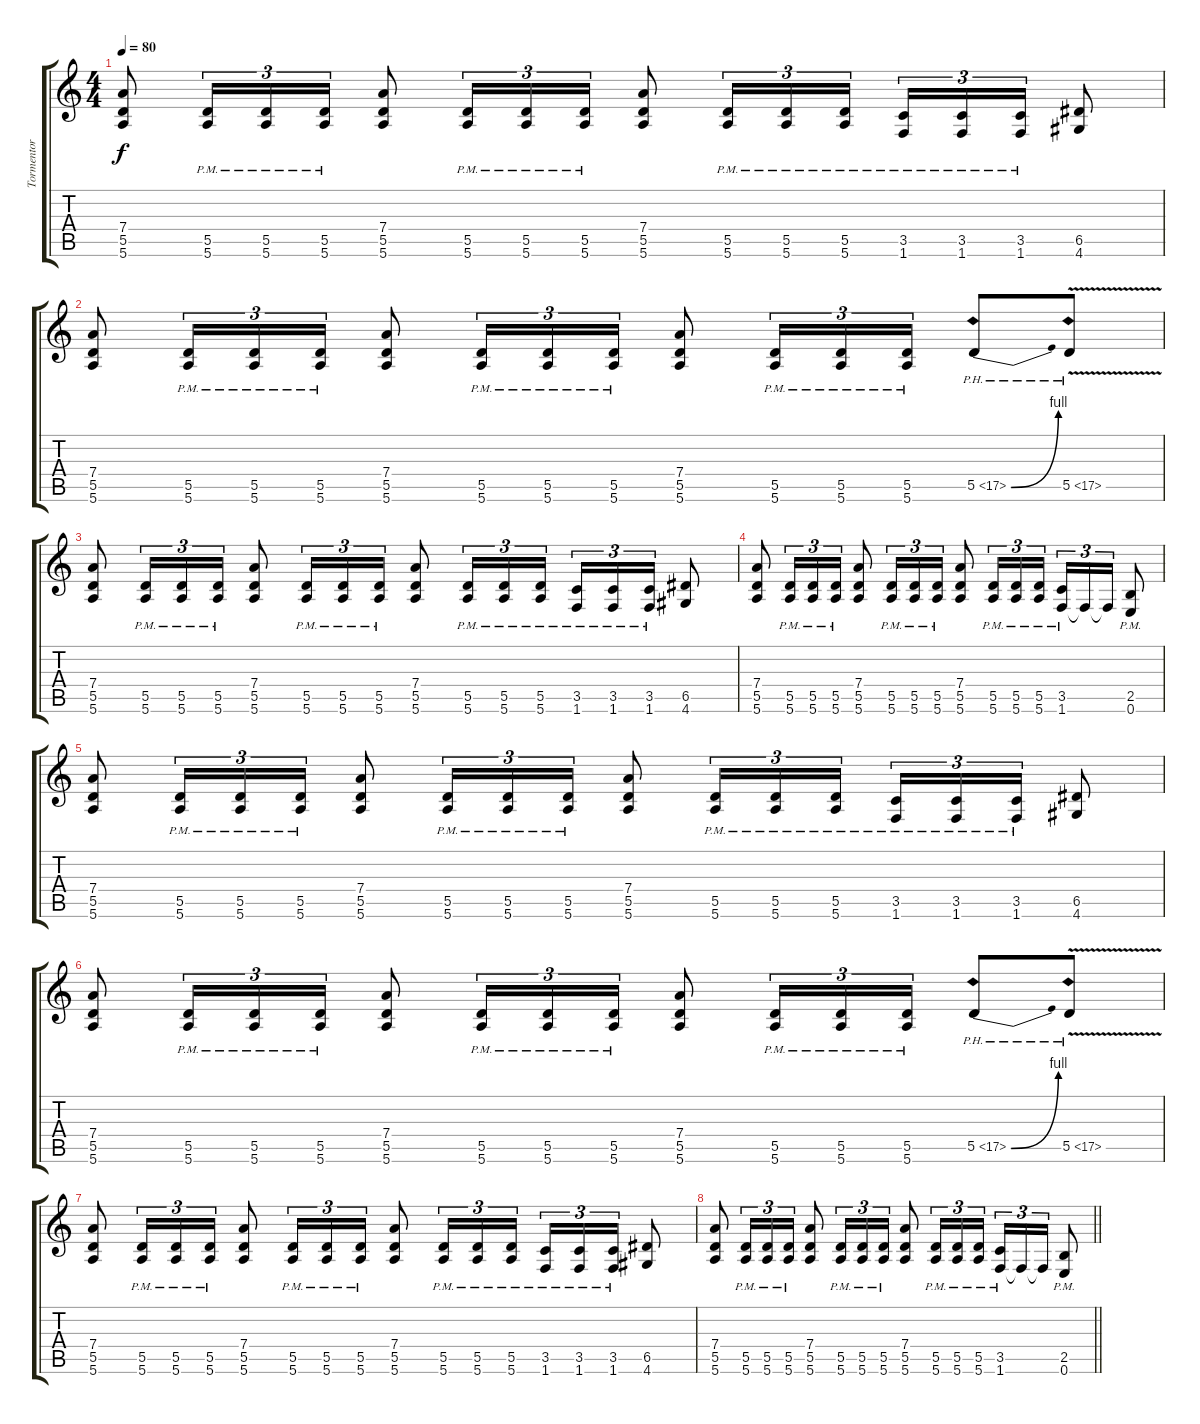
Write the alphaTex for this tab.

\track ("Tormentor" "Tormentor") {instrument distortionguitar}
\staff {score tabs}
\tuning (E4 B3 G3 D3 A2 E2) {hide}
\ts (4 4)
\tempo 80
\clef g2
\ks c
(7.4 5.5 5.6).8{dy f} (5.5{pm} 5.6{pm}).16{tu (3 2)} (5.5{pm} 5.6{pm}).16{tu (3 2)} (5.5{pm} 5.6{pm}).16{tu (3 2)} (7.4 5.5 5.6).8 (5.5{pm} 5.6{pm}).16{tu (3 2)} (5.5{pm} 5.6{pm}).16{tu (3 2)} (5.5{pm} 5.6{pm}).16{tu (3 2)} (7.4 5.5 5.6).8 (5.5{pm} 5.6{pm}).16{tu (3 2)} (5.5{pm} 5.6{pm}).16{tu (3 2)} (5.5{pm} 5.6{pm}).16{tu (3 2)} (3.5{pm} 1.6{pm}).16{tu (3 2)} (3.5{pm} 1.6{pm}).16{tu (3 2)} (3.5{pm} 1.6{pm}).16{tu (3 2)} (6.5 4.6).8 |
(7.4 5.5 5.6).8 (5.5{pm} 5.6{pm}).16{tu (3 2)} (5.5{pm} 5.6{pm}).16{tu (3 2)} (5.5{pm} 5.6{pm}).16{tu (3 2)} (7.4 5.5 5.6).8 (5.5{pm} 5.6{pm}).16{tu (3 2)} (5.5{pm} 5.6{pm}).16{tu (3 2)} (5.5{pm} 5.6{pm}).16{tu (3 2)} (7.4 5.5 5.6).8 (5.5{pm} 5.6{pm}).16{tu (3 2)} (5.5{pm} 5.6{pm}).16{tu (3 2)} (5.5{pm} 5.6{pm}).16{tu (3 2)} 5.5{be (bend 0 0 60 4) ph 12}.8 5.5{ph 12 v}.8 |
(7.4 5.5 5.6).8 (5.5{pm} 5.6{pm}).16{tu (3 2)} (5.5{pm} 5.6{pm}).16{tu (3 2)} (5.5{pm} 5.6{pm}).16{tu (3 2)} (7.4 5.5 5.6).8 (5.5{pm} 5.6{pm}).16{tu (3 2)} (5.5{pm} 5.6{pm}).16{tu (3 2)} (5.5{pm} 5.6{pm}).16{tu (3 2)} (7.4 5.5 5.6).8 (5.5{pm} 5.6{pm}).16{tu (3 2)} (5.5{pm} 5.6{pm}).16{tu (3 2)} (5.5{pm} 5.6{pm}).16{tu (3 2)} (3.5{pm} 1.6{pm}).16{tu (3 2)} (3.5{pm} 1.6{pm}).16{tu (3 2)} (3.5{pm} 1.6{pm}).16{tu (3 2)} (6.5 4.6).8 |
(7.4 5.5 5.6).8 (5.5{pm} 5.6{pm}).16{tu (3 2)} (5.5{pm} 5.6{pm}).16{tu (3 2)} (5.5{pm} 5.6{pm}).16{tu (3 2)} (7.4 5.5 5.6).8 (5.5{pm} 5.6{pm}).16{tu (3 2)} (5.5{pm} 5.6{pm}).16{tu (3 2)} (5.5{pm} 5.6{pm}).16{tu (3 2)} (7.4 5.5 5.6).8 (5.5{pm} 5.6{pm}).16{tu (3 2)} (5.5{pm} 5.6{pm}).16{tu (3 2)} (5.5{pm} 5.6{pm}).16{tu (3 2)} (3.5{pm} 1.6{pm}).16{tu (3 2)} 1.6{t}.16{tu (3 2)} 1.6{t}.16{tu (3 2)} (2.5{pm} 0.6{pm}).8 |
(7.4 5.5 5.6).8 (5.5{pm} 5.6{pm}).16{tu (3 2)} (5.5{pm} 5.6{pm}).16{tu (3 2)} (5.5{pm} 5.6{pm}).16{tu (3 2)} (7.4 5.5 5.6).8 (5.5{pm} 5.6{pm}).16{tu (3 2)} (5.5{pm} 5.6{pm}).16{tu (3 2)} (5.5{pm} 5.6{pm}).16{tu (3 2)} (7.4 5.5 5.6).8 (5.5{pm} 5.6{pm}).16{tu (3 2)} (5.5{pm} 5.6{pm}).16{tu (3 2)} (5.5{pm} 5.6{pm}).16{tu (3 2)} (3.5{pm} 1.6{pm}).16{tu (3 2)} (3.5{pm} 1.6{pm}).16{tu (3 2)} (3.5{pm} 1.6{pm}).16{tu (3 2)} (6.5 4.6).8 |
(7.4 5.5 5.6).8 (5.5{pm} 5.6{pm}).16{tu (3 2)} (5.5{pm} 5.6{pm}).16{tu (3 2)} (5.5{pm} 5.6{pm}).16{tu (3 2)} (7.4 5.5 5.6).8 (5.5{pm} 5.6{pm}).16{tu (3 2)} (5.5{pm} 5.6{pm}).16{tu (3 2)} (5.5{pm} 5.6{pm}).16{tu (3 2)} (7.4 5.5 5.6).8 (5.5{pm} 5.6{pm}).16{tu (3 2)} (5.5{pm} 5.6{pm}).16{tu (3 2)} (5.5{pm} 5.6{pm}).16{tu (3 2)} 5.5{be (bend 0 0 60 4) ph 12}.8 5.5{ph 12 v}.8 |
(7.4 5.5 5.6).8 (5.5{pm} 5.6{pm}).16{tu (3 2)} (5.5{pm} 5.6{pm}).16{tu (3 2)} (5.5{pm} 5.6{pm}).16{tu (3 2)} (7.4 5.5 5.6).8 (5.5{pm} 5.6{pm}).16{tu (3 2)} (5.5{pm} 5.6{pm}).16{tu (3 2)} (5.5{pm} 5.6{pm}).16{tu (3 2)} (7.4 5.5 5.6).8 (5.5{pm} 5.6{pm}).16{tu (3 2)} (5.5{pm} 5.6{pm}).16{tu (3 2)} (5.5{pm} 5.6{pm}).16{tu (3 2)} (3.5{pm} 1.6{pm}).16{tu (3 2)} (3.5{pm} 1.6{pm}).16{tu (3 2)} (3.5{pm} 1.6{pm}).16{tu (3 2)} (6.5 4.6).8 |
\barLineRight lightlight
(7.4 5.5 5.6).8 (5.5{pm} 5.6{pm}).16{tu (3 2)} (5.5{pm} 5.6{pm}).16{tu (3 2)} (5.5{pm} 5.6{pm}).16{tu (3 2)} (7.4 5.5 5.6).8 (5.5{pm} 5.6{pm}).16{tu (3 2)} (5.5{pm} 5.6{pm}).16{tu (3 2)} (5.5{pm} 5.6{pm}).16{tu (3 2)} (7.4 5.5 5.6).8 (5.5{pm} 5.6{pm}).16{tu (3 2)} (5.5{pm} 5.6{pm}).16{tu (3 2)} (5.5{pm} 5.6{pm}).16{tu (3 2)} (3.5{pm} 1.6{pm}).16{tu (3 2)} 1.6{t}.16{tu (3 2)} 1.6{t}.16{tu (3 2)} (2.5{pm} 0.6{pm}).8
